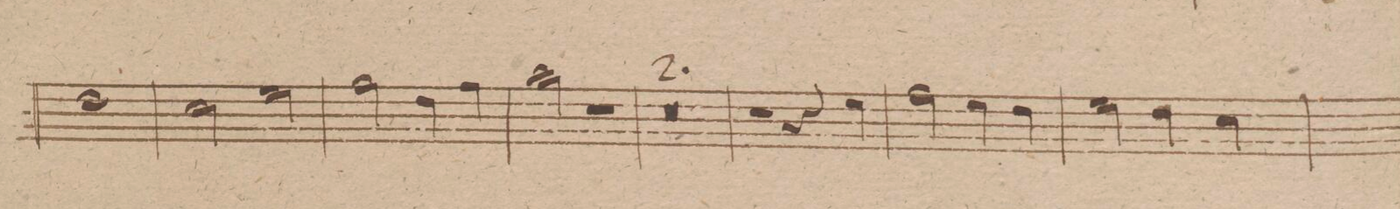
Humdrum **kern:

**kern	**dynam
*I"Trombone Alto.	*
*clefC3	*
*k[f#c#g#d#]	*
*met(c)	*
*M4/4	*
1e\	.
=270	=270
2d#\	.
2f#\	.
=271	=271
2g#\	.
4e\	.
4g#\	.
=272	=272
2b\	.
2r	.
=273	=273
0r	.
=274	=274
=275	=275
2r	.
4r	.
4f#\	.
=276	=276
2g#\	.
4f#\	.
4e\	.
=277	=277
2f#\	.
4e\	.
4d#\	.
=278	=278
*-	*-
